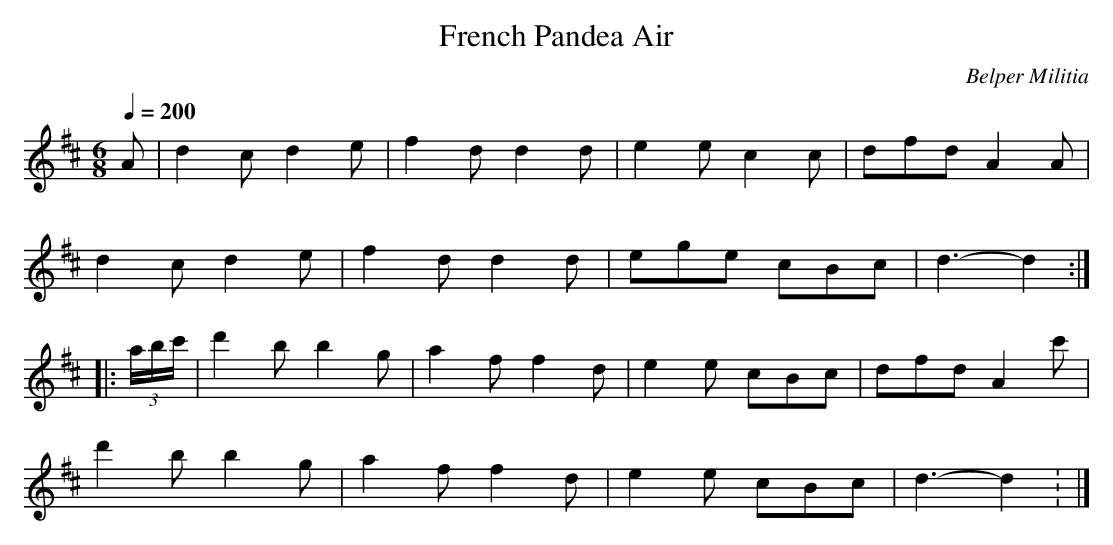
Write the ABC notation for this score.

X:1
T:French Pandea Air
M:6/8
L:1/8
Q:1/4=200
O:Belper Militia
K:D
A |d2 c d2 e |f2 d d2 d |e2 e c2 c |dfd A2 A |
d2 c d2 e |f2 d d2 d |ege cBc |d3-d2::
(3a/b/c'/ |d'2 b b2 g |a2 f f2 d |e2 e cBc |dfd A2 c' |
d'2 b b2 g |a2 f f2 d |e2 e cBc |d3-d2: |]
